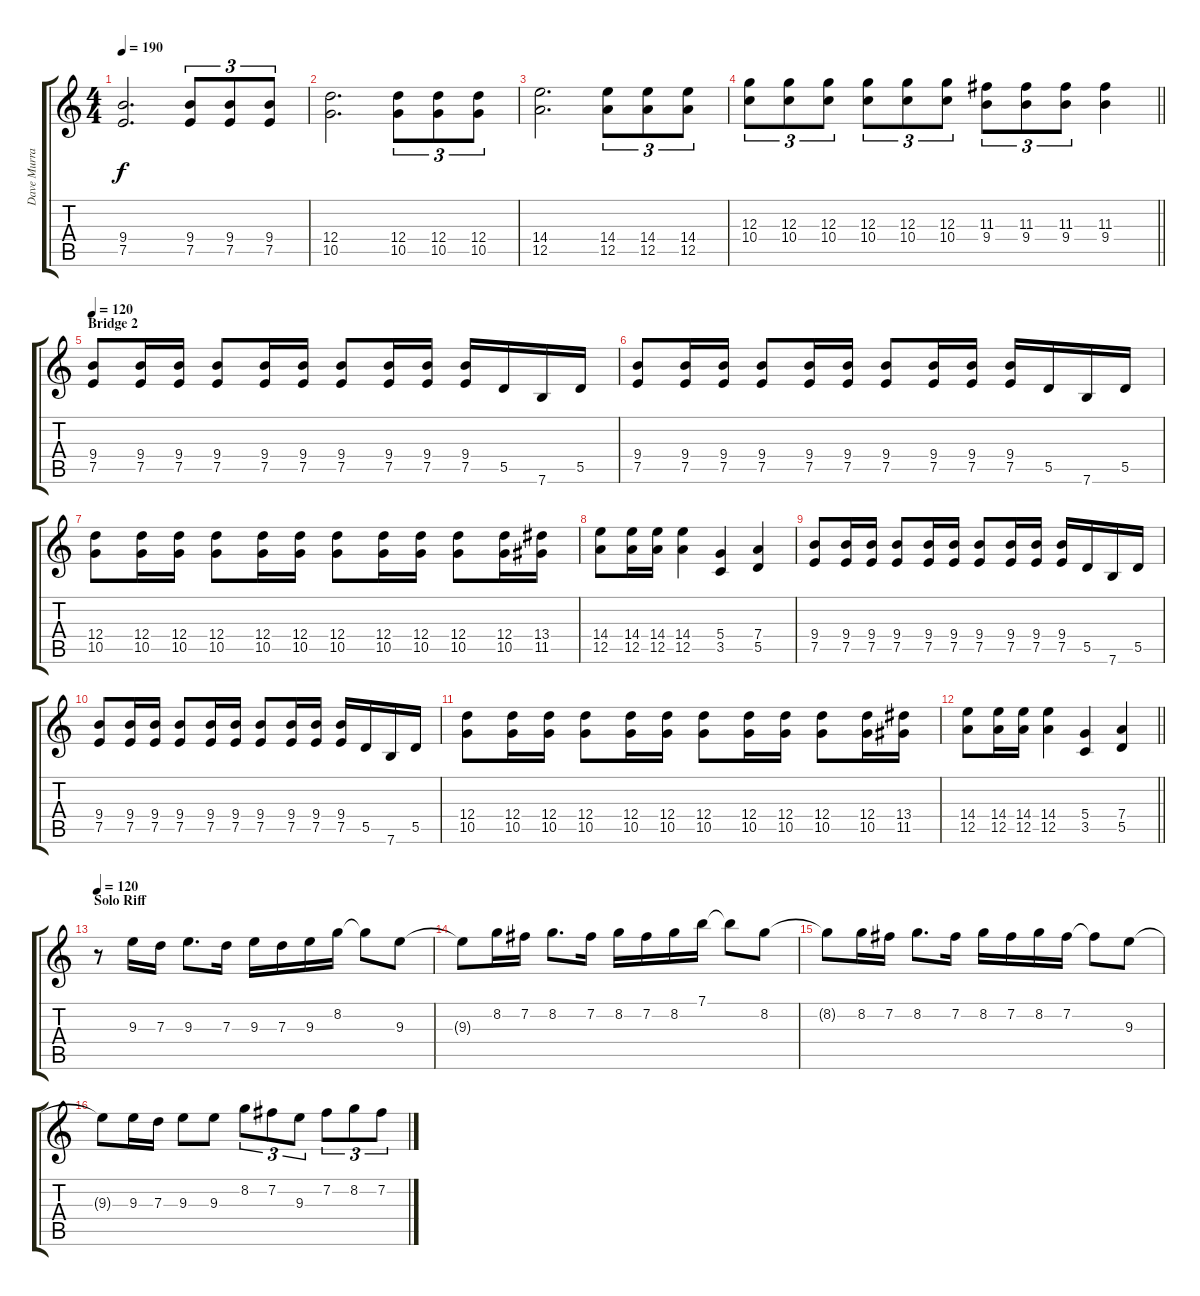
\track ("Dave Murray" "Dave Murra") {instrument distortionguitar}
\staff {score tabs}
\tuning (E4 B3 G3 D3 A2 E2) {hide}
\ts (4 4)
\tempo 190
\clef g2
\ks c
(9.4 7.5).2{d dy f} (9.4 7.5).8{tu (3 2)} (9.4 7.5).8{tu (3 2)} (9.4 7.5).8{tu (3 2)} |
(12.4 10.5).2{d} (12.4 10.5).8{tu (3 2)} (12.4 10.5).8{tu (3 2)} (12.4 10.5).8{tu (3 2)} |
(14.4 12.5).2{d} (14.4 12.5).8{tu (3 2)} (14.4 12.5).8{tu (3 2)} (14.4 12.5).8{tu (3 2)} |
\barLineRight lightlight
(12.3 10.4).8{tu (3 2)} (12.3 10.4).8{tu (3 2)} (12.3 10.4).8{tu (3 2)} (12.3 10.4).8{tu (3 2)} (12.3 10.4).8{tu (3 2)} (12.3 10.4).8{tu (3 2)} (11.3 9.4).8{tu (3 2)} (11.3 9.4).8{tu (3 2)} (11.3 9.4).8{tu (3 2)} (11.3 9.4).4 |
\section ("" "Bridge 2")
\tempo 120
(9.4 7.5).8 (9.4 7.5).16 (9.4 7.5).16 (9.4 7.5).8 (9.4 7.5).16 (9.4 7.5).16 (9.4 7.5).8 (9.4 7.5).16 (9.4 7.5).16 (9.4 7.5).16 5.5.16 7.6.16 5.5.16 |
(9.4 7.5).8 (9.4 7.5).16 (9.4 7.5).16 (9.4 7.5).8 (9.4 7.5).16 (9.4 7.5).16 (9.4 7.5).8 (9.4 7.5).16 (9.4 7.5).16 (9.4 7.5).16 5.5.16 7.6.16 5.5.16 |
(12.4 10.5).8 (12.4 10.5).16 (12.4 10.5).16 (12.4 10.5).8 (12.4 10.5).16 (12.4 10.5).16 (12.4 10.5).8 (12.4 10.5).16 (12.4 10.5).16 (12.4 10.5).8 (12.4 10.5).16 (13.4 11.5).16 |
(14.4 12.5).8 (14.4 12.5).16 (14.4 12.5).16 (14.4 12.5).4 (5.4 3.5).4 (7.4 5.5).4 |
(9.4 7.5).8 (9.4 7.5).16 (9.4 7.5).16 (9.4 7.5).8 (9.4 7.5).16 (9.4 7.5).16 (9.4 7.5).8 (9.4 7.5).16 (9.4 7.5).16 (9.4 7.5).16 5.5.16 7.6.16 5.5.16 |
(9.4 7.5).8 (9.4 7.5).16 (9.4 7.5).16 (9.4 7.5).8 (9.4 7.5).16 (9.4 7.5).16 (9.4 7.5).8 (9.4 7.5).16 (9.4 7.5).16 (9.4 7.5).16 5.5.16 7.6.16 5.5.16 |
(12.4 10.5).8 (12.4 10.5).16 (12.4 10.5).16 (12.4 10.5).8 (12.4 10.5).16 (12.4 10.5).16 (12.4 10.5).8 (12.4 10.5).16 (12.4 10.5).16 (12.4 10.5).8 (12.4 10.5).16 (13.4 11.5).16 |
\barLineRight lightlight
(14.4 12.5).8 (14.4 12.5).16 (14.4 12.5).16 (14.4 12.5).4 (5.4 3.5).4 (7.4 5.5).4 |
\section ("" "Solo Riff")
\tempo 120
r.8 9.3.16 7.3.16 9.3.8{d} 7.3.16 9.3.16 7.3.16 9.3.16 8.2.16 8.2{t}.8 9.3.8 |
9.3{t}.8 8.2.16 7.2.16 8.2.8{d} 7.2.16 8.2.16 7.2.16 8.2.16 7.1.16 7.1{t}.8 8.2.8 |
8.2{t}.8 8.2.16 7.2.16 8.2.8{d} 7.2.16 8.2.16 7.2.16 8.2.16 7.2.16 7.2{t}.8 9.3.8 |
9.3{t}.8 9.3.16 7.3.16 9.3.8 9.3.8 8.2.8{tu (3 2)} 7.2.8{tu (3 2)} 9.3.8{tu (3 2)} 7.2.8{tu (3 2)} 8.2.8{tu (3 2)} 7.2.8{tu (3 2)}
